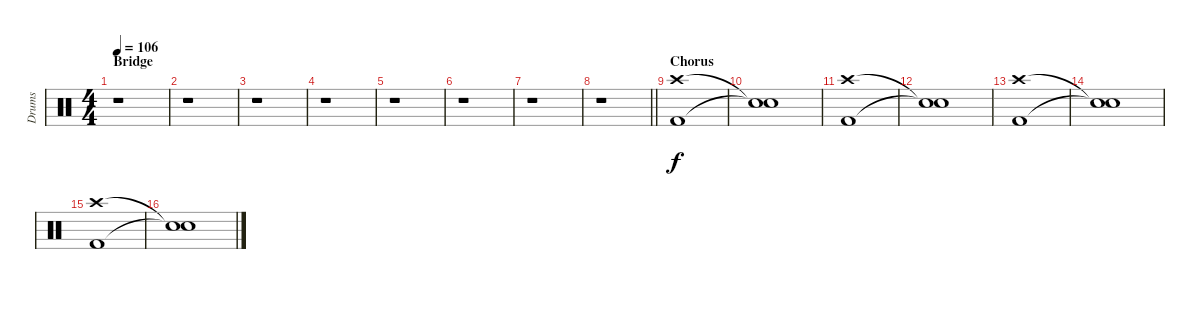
\track ("Drums" "Drums") {instrument percussion}
\staff {score}
\articulation defaults
\ts (4 4)
\section ("" "Bridge")
\tempo 106
\clef neutral
\ks c
r.1{dy f} |
r.1 |
r.1 |
r.1 |
r.1 |
r.1 |
r.1 |
\barLineRight lightlight
r.1 |
\section ("" "Chorus")
("Crash high (hit)" "Kick (hit) 2").1 |
("Snare (hit)"{t} "Snare (hit)"{t}).1 |
("Crash high (hit)" "Kick (hit) 2").1 |
("Snare (hit)"{t} "Snare (hit)"{t}).1 |
("Crash high (hit)" "Kick (hit) 2").1 |
("Snare (hit)"{t} "Snare (hit)"{t}).1 |
("Crash high (hit)" "Kick (hit) 2").1 |
("Snare (hit)"{t} "Snare (hit)"{t}).1
